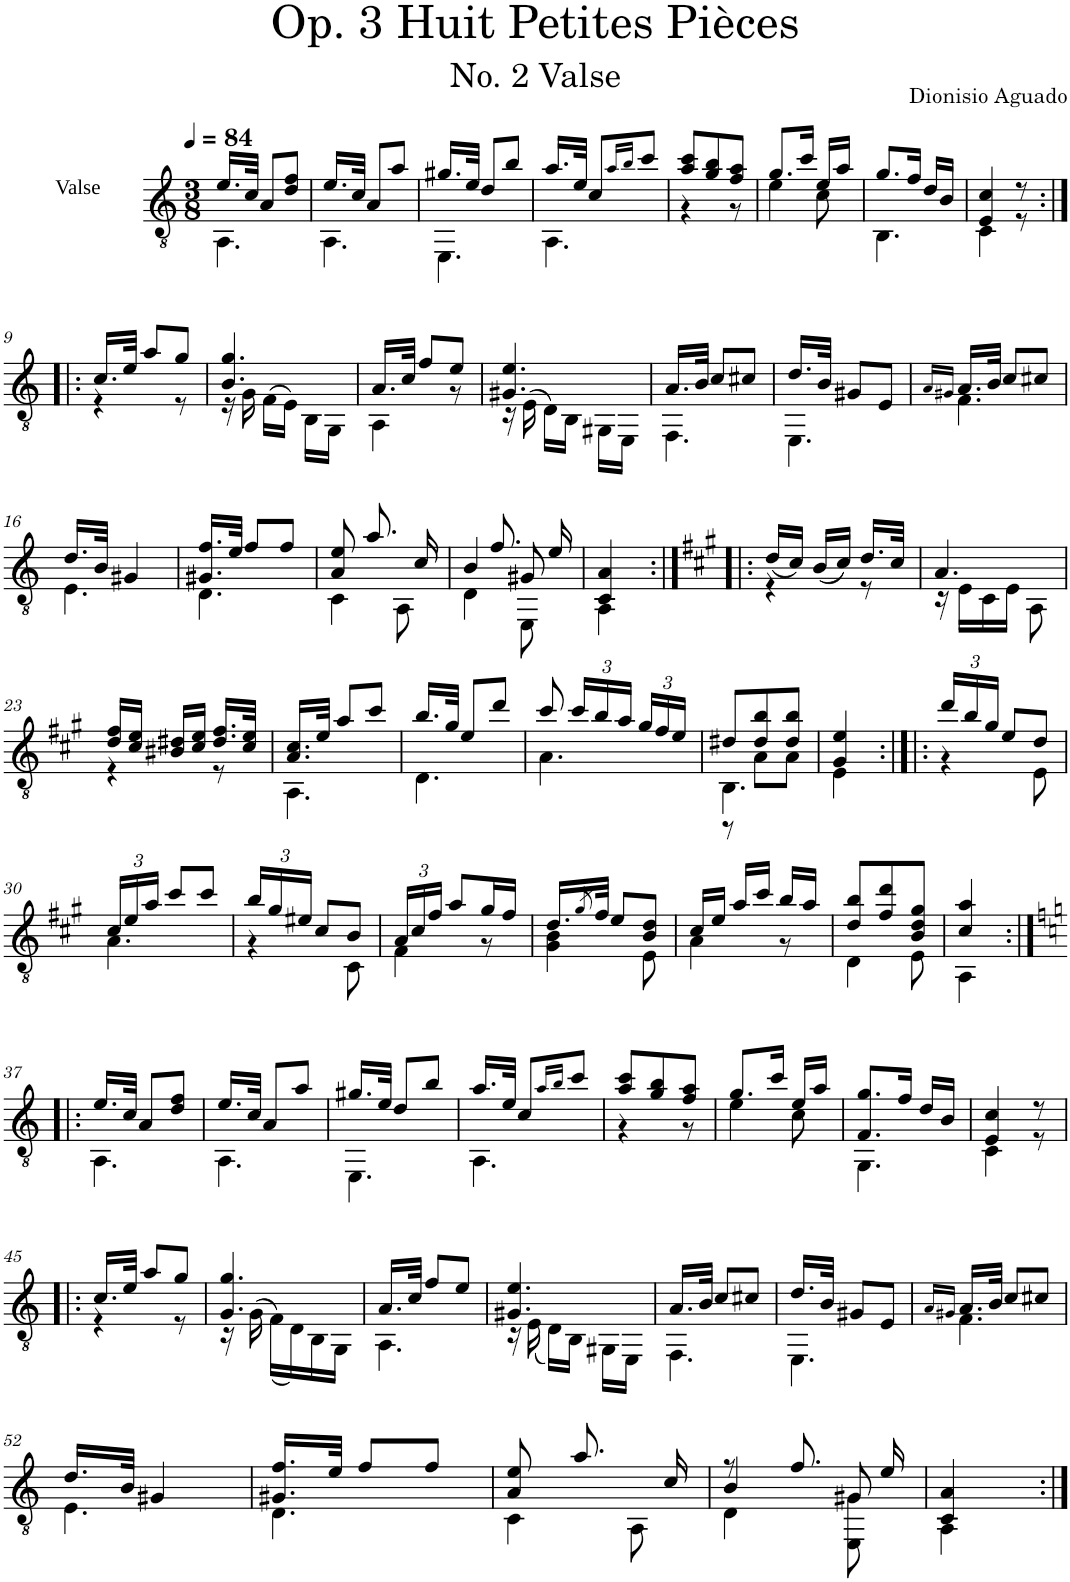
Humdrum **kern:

**kern
*part1
*staff1
*I"Classical Guitar
*I'Guit.
*clefGv2
*k[]
*a:
*M3/8
*MM84
=1
*^
16.e/LL	4.AA\
32c/JJk	.
8A/L	.
8d/ 8f/J	.
=2	=2
16.e/LL	4.AA\
32c/JJk	.
8A/L	.
8a/J	.
=3	=3
16.g#X/LL	4.EE\
32e/JJk	.
8d/L	.
8b/J	.
=4	=4
16.a/LL	4.AA\
32e/JJk	.
8c/L	.
16qa/LL	.
16qb/JJ	.
8cc/J	.
=5	=5
8a/ 8cc/L	4r
8g/ 8b/	.
8f/ 8a/J	8r
=6	=6
8.g/L	4e\
16cc/Jk	.
16e/LL	8c\
16a/JJ	.
=7	=7
8.g/L	4.BB\
16f/Jk	.
16d/LL	.
16B/JJ	.
=8	=8
4E/ 4c/	4C\
8r	8r
!!LO:LB:g=z	!!
=9:|!|:	=9:|!|:
16.c/LL	4r
32e/JJk	.
8a/L	.
8g/J	8r
=10	=10
4.B/ 4.g/	16r
.	16G\
.	(>16F\LL
.	16E\JJ)
.	16BB\LL
.	16GG\JJ
=11	=11
16.A/LL	4AA\
32c/JJk	.
8f/L	.
8e/J	8r
=12	=12
4.G#X/ 4.e/	16r
.	(>16E\
.	16D\LL)
.	16BB\JJ
.	16GG#X\LL
.	16EE\JJ
=13	=13
16.A/LL	4.FF\
32B/JJk	.
8c/L	.
8c#X/J	.
=14	=14
16.d/LL	4.EE\
32B/JJk	.
8G#X/L	.
8E/J	.
=15	=15
16qA/LL	.
16qG#X/JJ	.
16.A/LL	4.F\
32B/JJk	.
8c/L	.
8c#X/J	.
!!LO:LB:g=z	!!
=16	=16
16.d/LL	4.E\
32B/JJk	.
4G#X/	.
=17	=17
16.G#X/ 16.f/LL	4.D\
32e/JJk	.
8f/L	.
8f/J	.
=18	=18
8A/ 8e/	4C\
8.a/	.
.	8AA\
16c/	.
=19	=19
*	*^
8ryy	4D\	4B/
8.f/	.	.
.	8EE\	8G#X/
16e/	.	.
*	*v	*v
=20	=20
4C/ 4A/	4AA\
=21:|!|:	=21:|!|:
*k[f#c#g#]	*
*A:	*
(<16d/LL	4r
16c#/JJ)	.
(<16B/LL	.
16c#/JJ)	.
16.d/LL	8r
32c#/JJk	.
=22	=22
4.A/	16r
.	16E\LL
.	16C#\
.	16E\JJ
.	8AA\
!!LO:LB:g=z	!!
=23	=23
16d/ 16f#/LL	4r
16c#/ 16e/JJ	.
16B#X/ 16d#X/LL	.
16c#/ 16e/JJ	.
16.d#/ 16.f#/LL	8r
32c#/ 32e/JJk	.
=24	=24
16.A/ 16.c#/LL	4.AA\
32e/JJk	.
8a/L	.
8cc#/J	.
=25	=25
16.b/LL	4.D\
32g#/JJk	.
8e/L	.
8dd/J	.
=26	=26
8cc#/	4.A\
*Xbrackettup	*
24cc#/LL	.
24b/	.
24a/JJ	.
24g#/LL	.
24f#/	.
24e/JJ	.
=27	=27
*	*^
8d#X/L	4.BB\	8r
8d#/ 8b/	.	8A\L
8d#/ 8b/J	.	8A\J
*	*v	*v
=28	=28
4G#/ 4e/	4E\
=29:|!|:	=29:|!|:
24dd/LL	4r
24b/	.
24g#/JJ	.
8e/L	.
8d/J	8E\
!!LO:LB:g=z	!!
=30	=30
24c#/LL	4.A\
24e/	.
24a/JJ	.
8cc#/L	.
8cc#/J	.
=31	=31
24b/LL	4r
24g#/	.
24e#X/JJ	.
8c#/L	.
8B/J	8C#\
=32	=32
24A/LL	4F#\
24c#/	.
24f#/JJ	.
8a/L	.
16g#/L	8r
16f#/JJ	.
=33	=33
16.d/LL	4G#\ 4B\
8qg#/	.
32f#/JJk	.
8e/L	.
8B/ 8d/J	8E\
=34	=34
16c#/LL	4A\
16e/JJ	.
16a/LL	.
16cc#/JJ	.
16b/LL	8r
16a/JJ	.
=35	=35
8d/ 8b/L	4D\
8f#/ 8dd/	.
8B/ 8d/ 8g#/J	8E\
=36	=36
4c#/ 4a/	4AA\
!!LO:LB:g=z	!!
=37:|!|:	=37:|!|:
*k[]	*
*a:	*
16.e/LL	4.AA\
32c/JJk	.
8A/L	.
8d/ 8f/J	.
=38	=38
16.e/LL	4.AA\
32c/JJk	.
8A/L	.
8a/J	.
=39	=39
16.g#X/LL	4.EE\
32e/JJk	.
8d/L	.
8b/J	.
=40	=40
16.a/LL	4.AA\
32e/JJk	.
8c/L	.
16qa/LL	.
16qb/JJ	.
8cc/J	.
=41	=41
8a/ 8cc/L	4r
8g/ 8b/	.
8f/ 8a/J	8r
=42	=42
8.g/L	4e\
16cc/Jk	.
16e/LL	8c\
16a/JJ	.
=43	=43
8.F/ 8.g/L	4.GG\
16f/Jk	.
16d/LL	.
16B/JJ	.
=44	=44
4E/ 4c/	4C\
8r	8r
!!LO:LB:g=z	!!
=45!|:	=45!|:
16.c/LL	4r
32e/JJk	.
8a/L	.
8g/J	8r
=46	=46
4.G/ 4.g/	16r
.	(>16G\
.	(16F\LL)
.	16D\)
.	16BB\
.	16GG\JJ
=47	=47
16.A/LL	4.AA\
32c/JJk	.
8f/L	.
8e/J	.
=48	=48
4.G#X/ 4.e/	16r
.	(16E\
.	16D\LL)
.	16BB\JJ
.	16GG#X\LL
.	16EE\JJ
=49	=49
16.A/LL	4.FF\
32B/JJk	.
8c/L	.
8c#X/J	.
=50	=50
16.d/LL	4.EE\
32B/JJk	.
8G#X/L	.
8E/J	.
=51	=51
16qA/LL	.
16qG#X/JJ	.
16.A/LL	4.F\
32B/JJk	.
8c/L	.
8c#X/J	.
!!LO:LB:g=z	!!
=52	=52
16.d/LL	4.E\
32B/JJk	.
4G#X/	.
=53	=53
16.G#X/ 16.f/LL	4.D\
32e/JJk	.
8f/L	.
8f/J	.
=54	=54
8A/ 8e/	4C\
8.a/	.
.	8AA\
16c/	.
=55	=55
*	*^
8r	4D\	4B/
8.f/	.	.
.	8EE\ 8G#X\	8G#/
16e/	.	.
*	*v	*v
=56	=56
4C/ 4A/	4AA\
*v	*v
=:|!
*-
